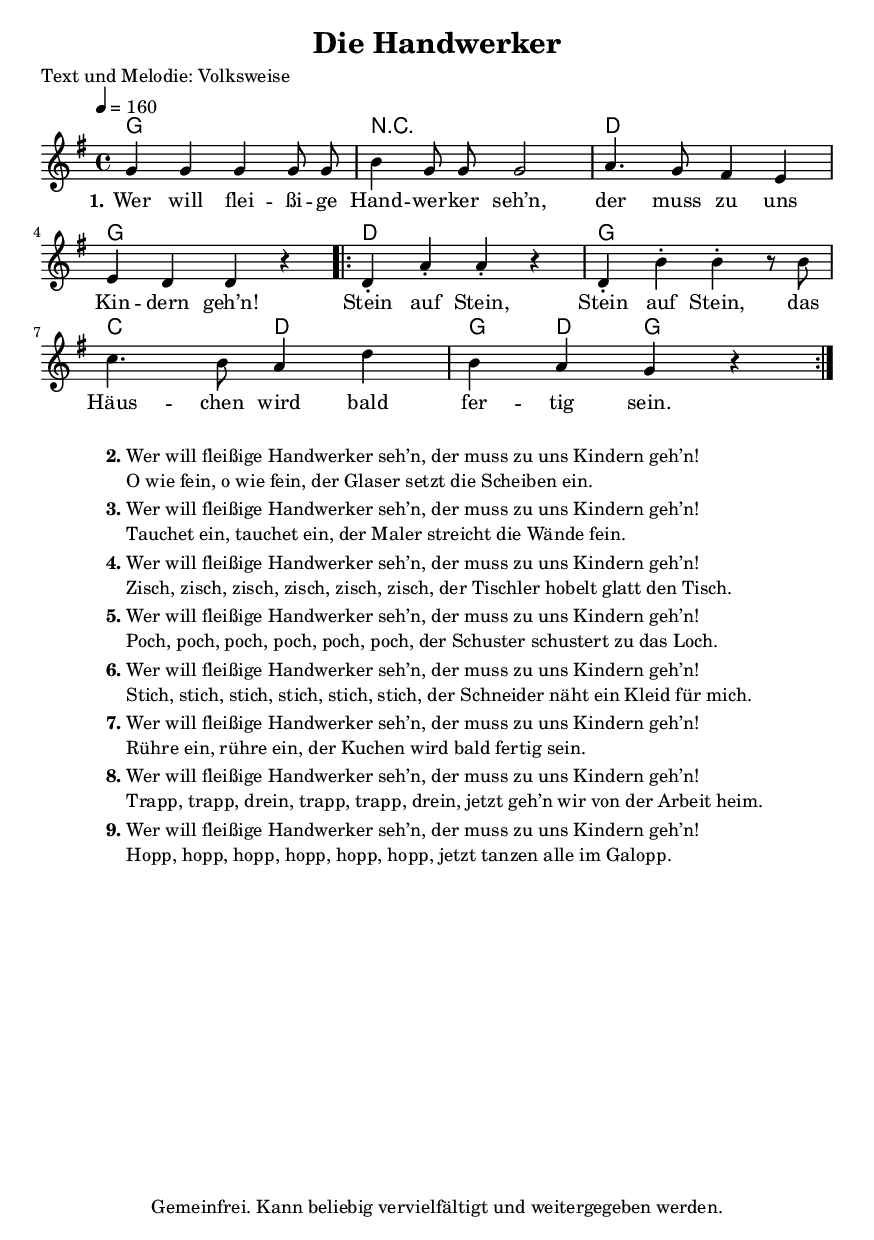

\version "2.12.3"

\include "default.ly"
\header {
  title = "Die Handwerker"
  poet = "Text und Melodie: Volksweise"
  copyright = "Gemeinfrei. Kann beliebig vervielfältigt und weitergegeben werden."
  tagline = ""
}

#(set-global-staff-size 16)

akkordea = \chordmode {
  g1 R1 d1 g1 \repeat volta 2 {d1 g1 c2 d2 g4 d4 g2}
}


strophe = \relative c'' {
  g4 g g g8 g8 | b4 g8 g g2 | a4. g8 fis4 e | e d d r4 |
}

refrain = \relative c' {
  \repeat volta 2 {
  d4-\staccato a'4-\staccato a-\staccato r4|
  d,4-\staccato b'-\staccato b-\staccato r8 b8|
  c4. b8 a4 d | b a g r4
  }
}

text = \lyricmode {
  \set stanza = "1."
  Wer will flei -- ßi -- ge Hand -- wer -- ker seh’n,
  der muss zu uns Kin -- dern geh’n!
}

wdh = \lyricmode {
  Stein auf Stein, Stein auf Stein,
  das Häus -- chen wird bald fer -- tig sein.
}

\score {
  <<
    \new ChordNames { \akkordea }
    \new Voice = "Lied" {
      \autoBeamOff
      \clef "treble"
      \time 4/4
      \key g\major
      \tempo 4 = 160
      \strophe \refrain
    }
    \new Lyrics \lyricsto "Lied" { \text \wdh}
  >>
 \layout {}
}
\score {
 \unfoldRepeats
  <<
    \new ChordNames { \akkordea }
    \new Voice = "Lied" {
      \autoBeamOff
      \clef "treble"
      \time 4/4
      \key g\major
      \tempo 4 = 160
      \strophe \refrain
    }
  >>
 \midi {}
}


\markup {
  \fill-line {
    \column {
      \line {
        \bold "2."
        \column {
          "Wer will fleißige Handwerker seh’n, der muss zu uns Kindern geh’n!"
          "O wie fein, o wie fein, der Glaser setzt die Scheiben ein."
        }
      }
      \hspace #0.1
      \line {
        \bold "3."
        \column {
          "Wer will fleißige Handwerker seh’n, der muss zu uns Kindern geh’n!"
          "Tauchet ein, tauchet ein, der Maler streicht die Wände fein."
        }
      }
      \hspace #0.1
      \line {
        \bold "4."
        \column {
          "Wer will fleißige Handwerker seh’n, der muss zu uns Kindern geh’n!"
          "Zisch, zisch, zisch, zisch, zisch, zisch, der Tischler hobelt glatt den Tisch."
        }
      }
      \hspace #0.1
      \line {
        \bold "5."
        \column {
          "Wer will fleißige Handwerker seh’n, der muss zu uns Kindern geh’n!"
          "Poch, poch, poch, poch, poch, poch, der Schuster schustert zu das Loch."
        }
      }
      \hspace #0.1
      \line {
        \bold "6."
        \column {
          "Wer will fleißige Handwerker seh’n, der muss zu uns Kindern geh’n!"
          "Stich, stich, stich, stich, stich, stich, der Schneider näht ein Kleid für mich."
        }
      }
      \hspace #0.1
      \line {
        \bold "7."
        \column {
          "Wer will fleißige Handwerker seh’n, der muss zu uns Kindern geh’n!"
          "Rühre ein, rühre ein, der Kuchen wird bald fertig sein."
        }
      }
      \hspace #0.1
      \line {
        \bold "8."
        \column {
          "Wer will fleißige Handwerker seh’n, der muss zu uns Kindern geh’n!"
          "Trapp, trapp, drein, trapp, trapp, drein, jetzt geh’n wir von der Arbeit heim. "
        }
      }
      \hspace #0.1
      \line {
        \bold "9."
        \column {
          "Wer will fleißige Handwerker seh’n, der muss zu uns Kindern geh’n!"
          "Hopp, hopp, hopp, hopp, hopp, hopp, jetzt tanzen alle im Galopp."
        }
      }
    }
  }
}

 % some settings % vim: sw=2 et
